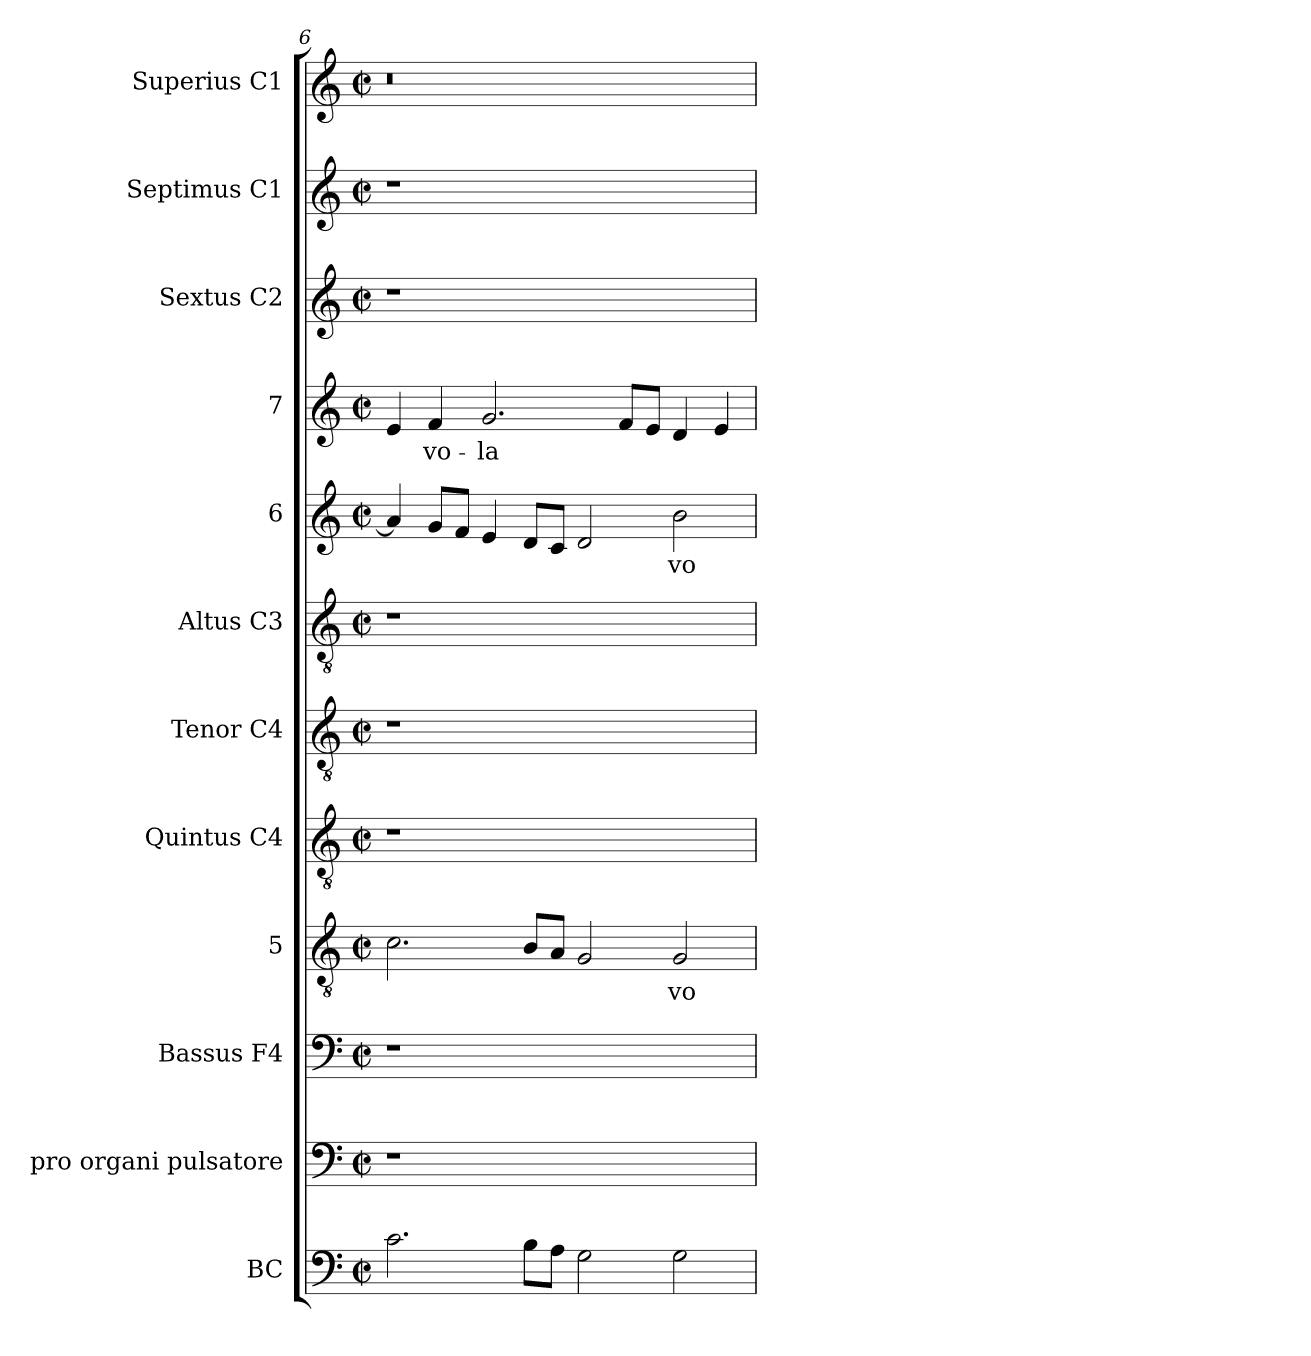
**kern	**text	**kern	**kern	**kern	**text	**kern	**kern	**kern	**kern	**text	**kern	**text	**kern	**kern	**kern
*part12	*part12	*part11	*part10	*part9	*part9	*part8	*part7	*part6	*part5	*part5	*part4	*part4	*part3	*part2	*part1
*staff12	*staff12	*staff11	*staff10	*staff9	*staff9	*staff8	*staff7	*staff6	*staff5	*staff5	*staff4	*staff4	*staff3	*staff2	*staff1
*I"BC	*	*I"pro organi  pulsatore	*I"Bassus  F4	*I"5	*	*I"Quintus  C4	*I"Tenor  C4	*I"Altus  C3	*I"6	*	*I"7	*	*I"Sextus  C2	*I"Septimus  C1	*I"Superius  C1
*I'BC	*	*	*I'B	*	*	*	*I'T	*I'A	*	*	*	*	*	*	*I'S
*clefF4	*	*clefF4	*clefF4	*clefGv2	*	*clefGv2	*clefGv2	*clefGv2	*clefG2	*	*clefG2	*	*clefG2	*clefG2	*clefG2
*k[]	*	*k[]	*k[]	*k[]	*	*k[]	*k[]	*k[]	*k[]	*	*k[]	*	*k[]	*k[]	*k[]
*C:	*	*C:	*C:	*C:	*	*C:	*C:	*C:	*C:	*	*C:	*	*C:	*C:	*C:
*M2/2	*	*M2/2	*M2/2	*M2/2	*	*M2/2	*M2/2	*M2/2	*M2/2	*	*M2/2	*	*M2/2	*M2/2	*M2/2
*met(c|)	*	*met(c|)	*met(c|)	*met(c|)	*	*met(c|)	*met(c|)	*met(c|)	*met(c|)	*	*met(c|)	*	*met(c|)	*met(c|)	*met(c|)
=6	=6	=6	=6	=6	=6	=6	=6	=6	=6	=6	=6	=6	=6	=6	=6
!	!LO:LY:a:cj	!	!	!	!LO:LY:b:cj	!	!	!	!	!LO:LY:b:cj	!	!LO:LY:b:cj	!	!	!
2.c\	.	1r	1r	2.c\	.	1r	1r	1r	4a/]	.	4e/	.	1r	1r	0r
!	!	!	!	!	!	!	!	!	!	!LO:LY:b:cj	!	!LO:LY:b:cj	!	!	!
.	.	.	.	.	.	.	.	.	8g/L	.	4f/	vo-	.	.	.
!	!	!	!	!	!	!	!	!	!	!LO:LY:b:cj	!	!	!	!	!
.	.	.	.	.	.	.	.	.	8f/J	.	.	.	.	.	.
!	!	!	!	!	!	!	!	!	!	!LO:LY:b:cj	!	!LO:LY:b:cj	!	!	!
.	.	.	.	.	.	.	.	.	4e/	.	2.g/	-la-	.	.	.
!	!LO:LY:a:cj	!	!	!	!LO:LY:b:cj	!	!	!	!	!LO:LY:b:cj	!	!	!	!	!
8B\L	.	.	.	8B/L	.	.	.	.	8d/L	.	.	.	.	.	.
!	!LO:LY:a:cj	!	!	!	!LO:LY:b:cj	!	!	!	!	!LO:LY:b:cj	!	!	!	!	!
8A\J	.	.	.	8A/J	.	.	.	.	8c/J	.	.	.	.	.	.
!	!LO:LY:a:cj	!	!	!	!LO:LY:b:cj	!	!	!	!	!LO:LY:b:cj	!	!	!	!	!
2G\	.	1ryy	1ryy	2G/	.	1ryy	1ryy	1ryy	2d/	.	.	.	1ryy	1ryy	.
!	!	!	!	!	!	!	!	!	!	!	!	!LO:LY:b:cj	!	!	!
.	.	.	.	.	.	.	.	.	.	.	8f/L	--	.	.	.
!	!	!	!	!	!	!	!	!	!	!	!	!LO:LY:b:cj	!	!	!
.	.	.	.	.	.	.	.	.	.	.	8e/J	--	.	.	.
!	!LO:LY:a:cj	!	!	!	!LO:LY:b:cj	!	!	!	!	!LO:LY:b:cj	!	!LO:LY:b:cj	!	!	!
2G\	.	.	.	2G/	vo-	.	.	.	2b\	vo-	4d/	--	.	.	.
!	!	!	!	!	!	!	!	!	!	!	!	!LO:LY:b:cj	!	!	!
.	.	.	.	.	.	.	.	.	.	.	4e/	--	.	.	.
=	=	=	=	=	=	=	=	=	=	=	=	=	=	=	=
*-	*-	*-	*-	*-	*-	*-	*-	*-	*-	*-	*-	*-	*-	*-	*-
